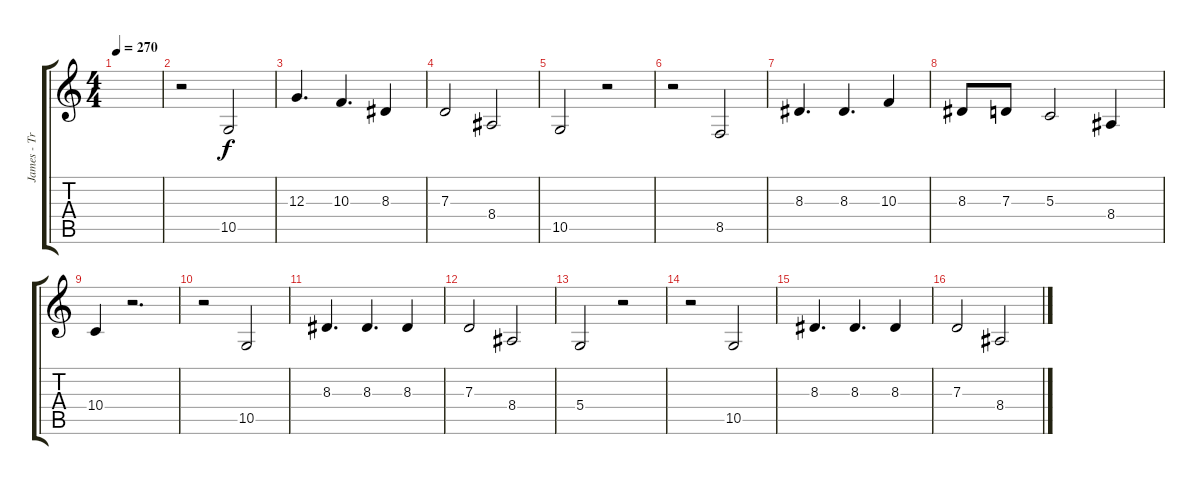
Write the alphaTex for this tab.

\track ("James - Trumpet" "James - Tr") {instrument trumpet}
\staff {score tabs}
\tuning (E4 B3 G3 D3 A2 E2) {hide}
\ts (4 4)
\tempo 270
\clef g2
\ks c
|
r.2 10.5.2 |
12.3.4{d} 10.3.4{d} 8.3.4 |
7.3.2 8.4.2 |
10.5.2 r.2 |
r.2 8.5.2 |
8.3.4{d} 8.3.4{d} 10.3.4 |
8.3.8 7.3.8 5.3.2 8.4.4 |
10.4.4 r.2{d} |
r.2 10.5.2 |
8.3.4{d} 8.3.4{d} 8.3.4 |
7.3.2 8.4.2 |
5.4.2 r.2 |
r.2 10.5.2 |
8.3.4{d} 8.3.4{d} 8.3.4 |
7.3.2 8.4.2
